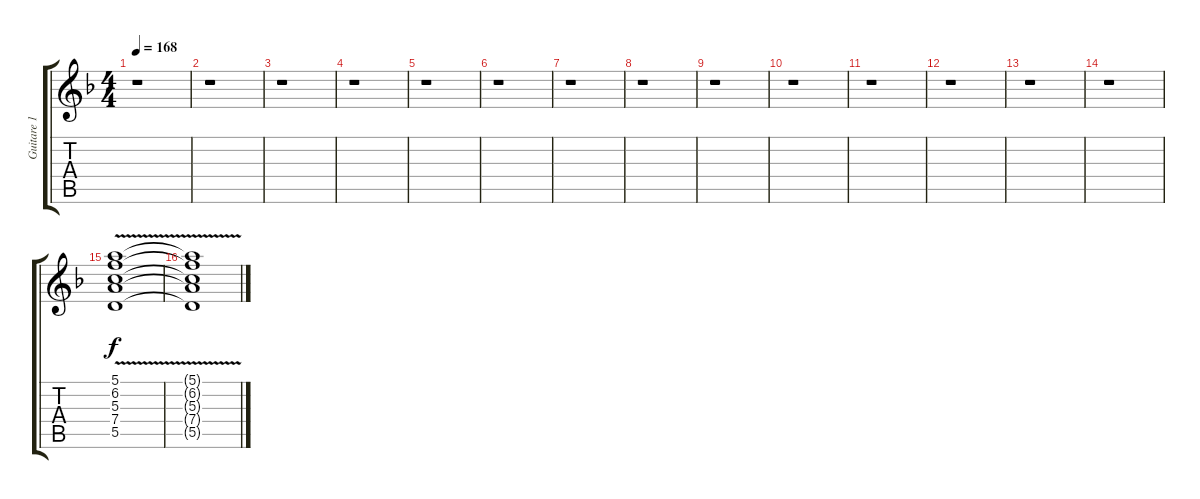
\track ("Guitare 1" "Guitare 1") {instrument electricguitarclean}
\staff {score tabs}
\tuning (E4 B3 G3 D3 A2 E2) {hide}
\ts (4 4)
\tempo 168
\clef g2
\ks f
r.1{dy f} |
r.1 |
r.1 |
r.1 |
r.1 |
r.1 |
r.1 |
r.1 |
r.1 |
r.1 |
r.1 |
r.1 |
r.1 |
r.1 |
(5.1{v} 6.2{v} 5.3{v} 7.4{v} 5.5{v}).1 |
(5.1{t} 6.2{t} 5.3{t} 7.4{t} 5.5{t}).1
